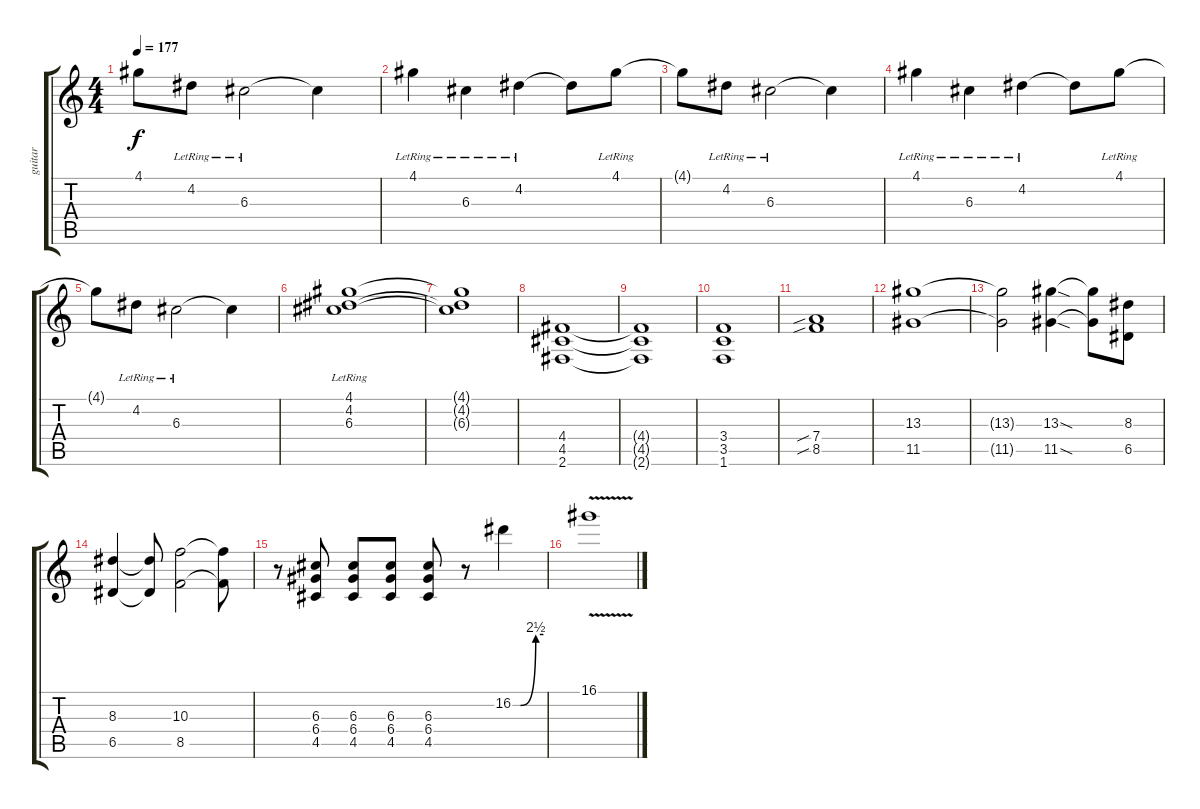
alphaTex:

\track ("guitar" "guitar") {instrument distortionguitar}
\staff {score tabs}
\tuning (E4 B3 G3 D3 A2 E2) {hide}
\ts (4 4)
\tempo 177
\clef g2
\ks c
4.1{t}.8{dy f} 4.2{lr}.8 6.3{lr}.2 6.3{t}.4 |
4.1{lr}.4 6.3{lr}.4 4.2{lr}.4 4.2{t}.8 4.1{lr}.8 |
4.1{t}.8 4.2{lr}.8 6.3{lr}.2 6.3{t}.4 |
4.1{lr}.4 6.3{lr}.4 4.2{lr}.4 4.2{t}.8 4.1{lr}.8 |
4.1{t}.8 4.2{lr}.8 6.3{lr}.2 6.3{t}.4 |
(4.1{lr} 4.2{lr} 6.3{lr}).1 |
(4.1{t} 4.2{t} 6.3{t}).1 |
\section ("" "")
(4.4 4.5 2.6).1{instrument overdrivenguitar} |
(4.4{t} 4.5{t} 2.6{t}).1 |
(3.4 3.5 1.6).1 |
(7.4{sib} 8.5{sib}).1 |
(13.3 11.5).1 |
(13.3{t} 11.5{t}).2 (13.3{sod} 11.5{sod}).4 (13.3{t} 11.5{t}).8 (8.3 6.5).8 |
(8.3 6.5).4 (8.3{t} 6.5{t}).8 (10.3 8.5).2 (10.3{t} 8.5{t}).8 |
r.8 (6.3 6.4 4.5).8 (6.3 6.4 4.5).8 (6.3 6.4 4.5).8 (6.3 6.4 4.5).8 r.8 16.2{be (custom 0 0 15 0 45 10 60 10)}.4{instrument distortionguitar} |
\section ("" "")
16.1{v}.1
